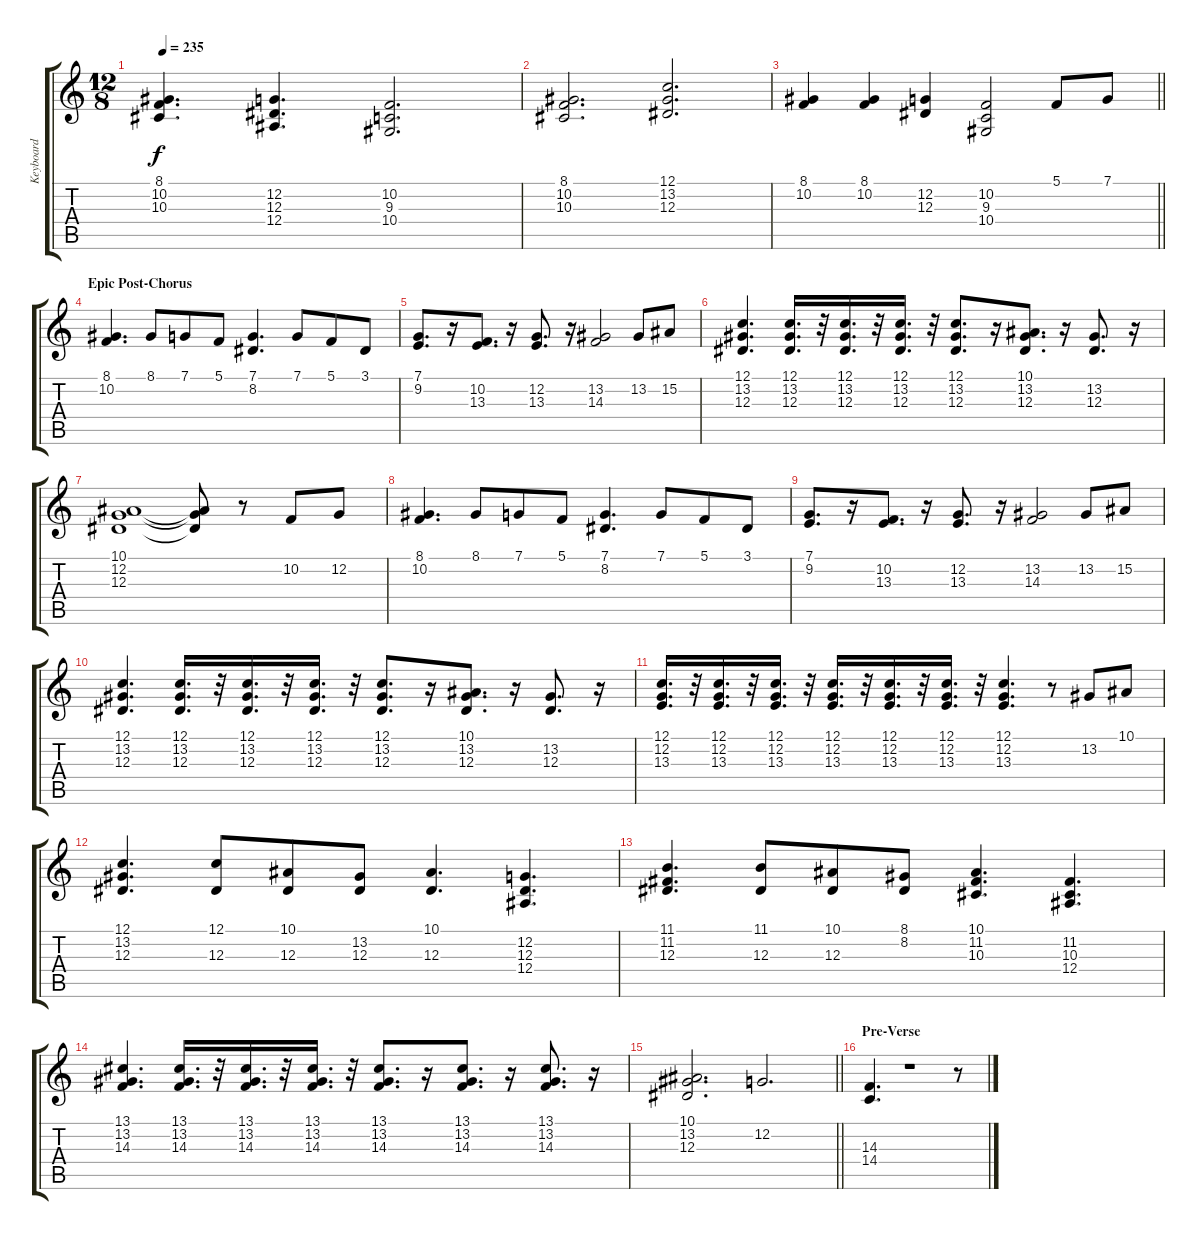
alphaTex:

\track ("Keyboard" "Keyboard") {instrument brasssection}
\staff {score tabs}
\tuning (C4 G3 Eb3 Bb2 F2 C2) {hide}
\ts (12 8)
\tempo 235
\clef g2
\ks c
(8.1 10.2 10.3).4{d dy f} (12.2 12.3 12.4).4{d} (10.2 9.3 10.4).2{d} |
(8.1 10.2 10.3).2{d} (12.1 13.2 12.3).2{d} |
\barLineRight lightlight
(8.1 10.2).4 (8.1 10.2).4 (12.2 12.3).4 (10.2 9.3 10.4).2 5.1.8 7.1.8 |
\section ("" "Epic Post-Chorus")
(8.1 10.2).4{d} 8.1.8 7.1.8 5.1.8 (7.1 8.2).4{d} 7.1.8 5.1.8 3.1.8 |
(7.1 9.2).8{d} r.16 (10.2 13.3).8{d} r.16 (12.2 13.3).8{d} r.16 (13.2 14.3).2 13.2.8 15.2.8 |
(12.1 13.2 12.3).4{d} (12.1 13.2 12.3).16{d} r.32 (12.1 13.2 12.3).16{d} r.32 (12.1 13.2 12.3).16{d} r.32 (12.1 13.2 12.3).8{d} r.16 (10.1 13.2 12.3).8{d} r.16 (13.2 12.3).8{d} r.16 |
(10.1 12.2 12.3).1 (10.1{t} 12.2{t} 12.3{t}).8 r.8 10.2.8 12.2.8 |
(8.1 10.2).4{d} 8.1.8 7.1.8 5.1.8 (7.1 8.2).4{d} 7.1.8 5.1.8 3.1.8 |
(7.1 9.2).8{d} r.16 (10.2 13.3).8{d} r.16 (12.2 13.3).8{d} r.16 (13.2 14.3).2 13.2.8 15.2.8 |
(12.1 13.2 12.3).4{d} (12.1 13.2 12.3).16{d} r.32 (12.1 13.2 12.3).16{d} r.32 (12.1 13.2 12.3).16{d} r.32 (12.1 13.2 12.3).8{d} r.16 (10.1 13.2 12.3).8{d} r.16 (13.2 12.3).8{d} r.16 |
(12.1 12.2 13.3).16{d} r.32 (12.1 12.2 13.3).16{d} r.32 (12.1 12.2 13.3).16{d} r.32 (12.1 12.2 13.3).16{d} r.32 (12.1 12.2 13.3).16{d} r.32 (12.1 12.2 13.3).16{d} r.32 (12.1 12.2 13.3).4{d} r.8 13.2.8 10.1.8 |
(12.1 13.2 12.3).4{d} (12.1 12.3).8 (10.1 12.3).8 (13.2 12.3).8 (10.1 12.3).4{d} (12.2 12.3 12.4).4{d} |
(11.1 11.2 12.3).4{d} (11.1 12.3).8 (10.1 12.3).8 (8.1 8.2).8 (10.1 11.2 10.3).4{d} (11.2 10.3 12.4).4{d} |
(13.1 13.2 14.3).4{d} (13.1 13.2 14.3).16{d} r.32 (13.1 13.2 14.3).16{d} r.32 (13.1 13.2 14.3).16{d} r.32 (13.1 13.2 14.3).8{d} r.16 (13.1 13.2 14.3).8{d} r.16 (13.1 13.2 14.3).8{d} r.16 |
\barLineRight lightlight
(10.1 13.2 12.3).2{d} 12.2.2{d} |
\section ("" "Pre-Verse")
(14.3 14.4).4{d} r.1 r.8
